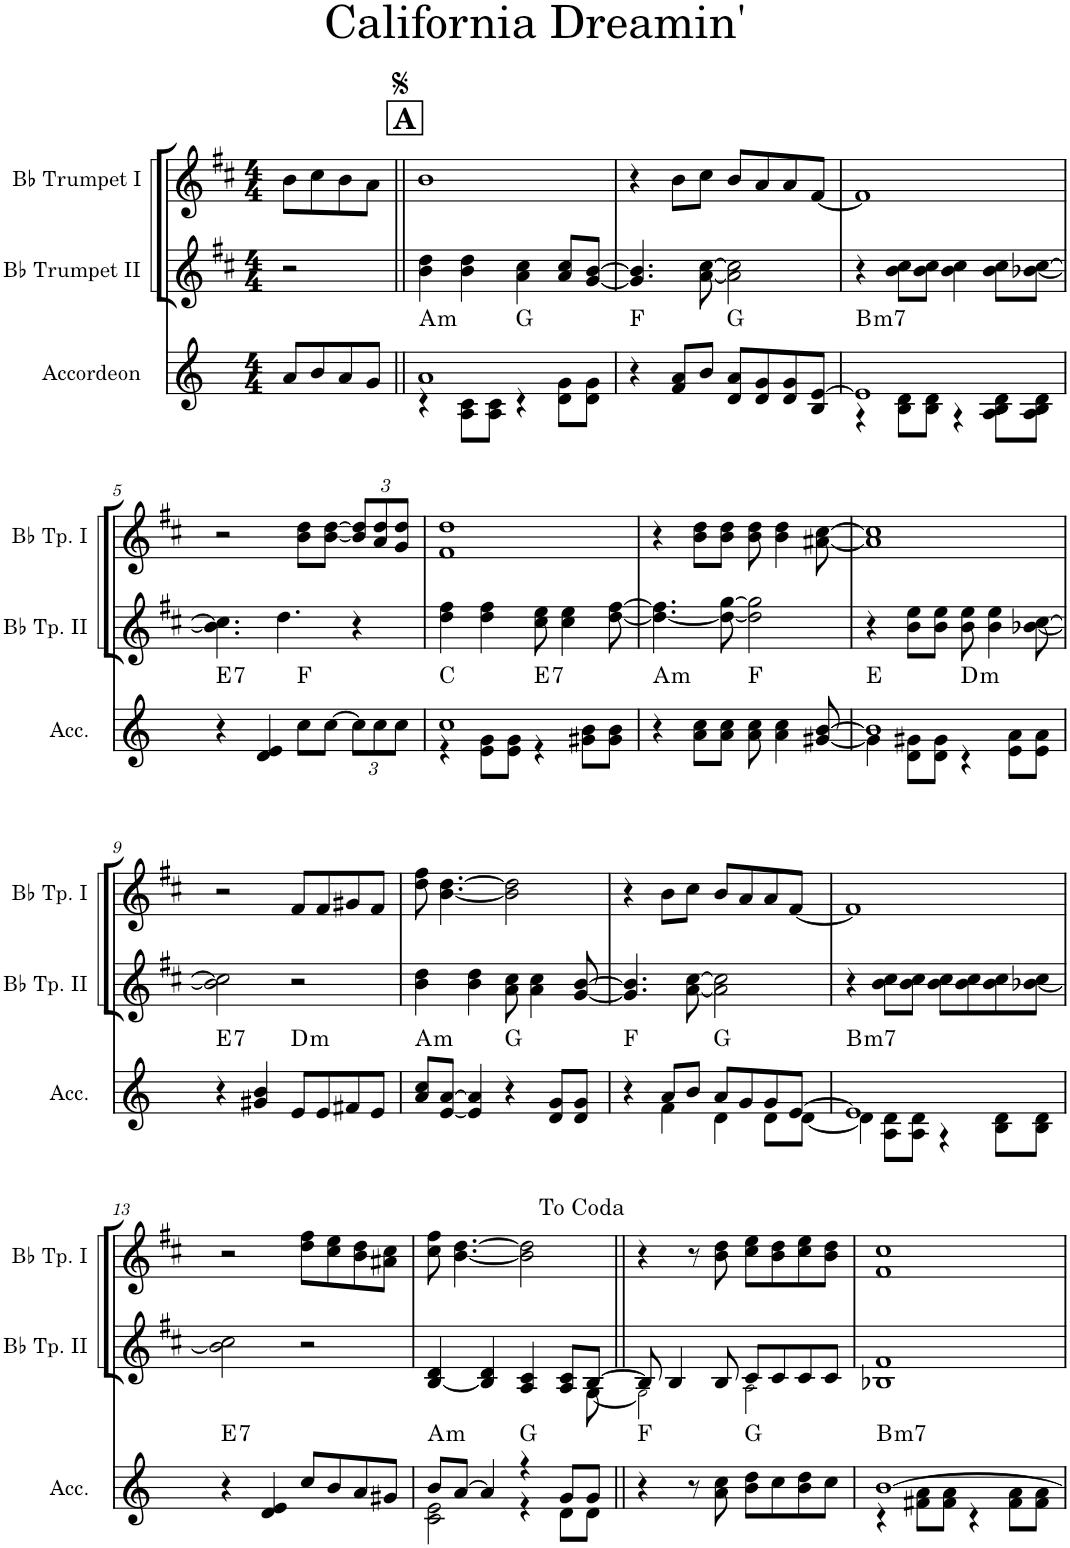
**kern	**harte	**kern	**kern
*part3	*part3	*part2	*part1
*staff3	*	*staff2	*staff1
*I"Accordeon	*	*I"Bb Trumpet II	*I"Bb Trumpet I
*I'Acc.	*	*I'Bb Tp. II	*I'Bb Tp. I
*clefG2	*	*clefG2	*clefG2
*	*	*Trd1c2	*Trd1c2
*k[]	*	*k[f#c#]	*k[f#c#]
*M4/4	*	*M4/4	*M4/4
=1	=1	=1	=1
8a/L	.	2r	8b\L
8b/	.	.	8cc#\
8a/	.	.	8b\
8g/J	.	.	8a\J
!!LO:REH:place=s1:a:B:cj:fs=14:t=A
=2||	=2||	=2||	=2||
*^	*	*	*
!	!	!LO:H:kt=m	!	!
1a	4r	A:min	4b\ 4dd\	1b
.	8A\ 8c\L	.	4b\ 4dd\	.
.	8A\ 8c\J	.	.	.
.	4r	G:maj	4a\ 4cc#\	.
.	8d\ 8g\L	.	8a/ 8cc#/L	.
.	8d\ 8g\J	.	[8g/ [8b/J	.
*v	*v	*	*	*
=3	=3	=3	=3
4r	F:maj	4.g/] 4.b/]	4r
8f/ 8a/L	.	.	8b\L
8b/J	.	[8a\ [8cc#\	8cc#\J
8d/ 8a/L	G:maj	2a\] 2cc#\]	8b/L
8d/ 8g/	.	.	8a/
8d/ 8g/	.	.	8a/
8B/ [8e/J	.	.	[8f#/J
=4	=4	=4	=4
*^	*	*	*
!	!	!LO:H:kt=m7	!	!
1e]	4r	B:min7	4r	1f#]
.	8B\ 8d\L	.	8b\ 8cc#\L	.
.	8B\ 8d\J	.	8b\ 8cc#\J	.
.	4r	.	4b\ 4cc#\	.
.	8A\ 8B\ 8d\L	.	8b\ 8cc#\L	.
.	8A\ 8B\ 8d\J	.	[8b-X\ [8cc#\J	.
!!LO:LB:g=z
=5	=5	=5	=5	=5
!	!	!LO:H:kt=7	!	!
*v	*v	*	*	*
4r	E:7	4.b-\] 4.cc#\]	2r
4d/ 4e/	.	.	.
.	.	4.dd\	.
8cc\L	F:maj	.	8b\ 8dd\L
[8cc\J	.	.	[8b\ [8dd\J
*Xbrackettup	*	*	*Xbrackettup
12cc\L]	.	4r	12b/] 12dd/]L
12cc\	.	.	12a/ 12dd/
12cc\J	.	.	12g/ 12dd/J
=6	=6	=6	=6
*^	*	*	*
1cc	4r	C:maj	4dd\ 4ff#\	1f# 1dd
.	8e\ 8g\L	.	4dd\ 4ff#\	.
.	8e\ 8g\J	.	.	.
!	!	!LO:H:kt=7	!	!
.	4r	E:7	8cc#\ 8ee\	.
.	.	.	4cc#\ 4ee\	.
.	8g#X\ 8b\L	.	.	.
.	8g#\ 8b\J	.	[8dd\ [8ff#\	.
=7	=7	=7	=7	=7
!	!	!LO:H:kt=m	!	!
*v	*v	*	*	*
4r	A:min	4.dd\_ 4.ff#\]	4r
8a\ 8cc\L	.	.	8b\ 8dd\L
8a\ 8cc\J	.	8dd\_ [8gg\	8b\ 8dd\J
8a\ 8cc\	F:maj	2dd\] 2gg\]	8b\ 8dd\
4a\ 4cc\	.	.	4b\ 4dd\
[8g#X/ [8b/	.	.	[8a#X\ [8cc#\
=8	=8	=8	=8
*^	*	*	*^
1b]	4g#\]	E:maj	4r	1cc#]	1a#]
.	8d\ 8g#X\L	.	8b\ 8ee\L	.	.
.	8d\ 8g#\J	.	8b\ 8ee\J	.	.
!	!	!LO:H:kt=m	!	!	!
.	4r	D:min	8b\ 8ee\	.	.
.	.	.	4b\ 4ee\	.	.
.	8e\ 8a\L	.	.	.	.
.	8e\ 8a\J	.	[8b-X\ [8cc#\	.	.
*	*	*	*	*v	*v
!!LO:LB:g=z
=9	=9	=9	=9	=9
!	!	!LO:H:kt=7	!	!
*v	*v	*	*	*
4r	E:7	2b-\] 2cc#\]	2r
4g#X/ 4b/	.	.	.
!	!LO:H:kt=m	!	!
8e/L	D:min	2r	8f#/L
8e/	.	.	8f#/
8f#X/	.	.	8g#X/
8e/J	.	.	8f#/J
=10	=10	=10	=10
!	!LO:H:kt=m	!	!
8a/ 8cc/L	A:min	4b\ 4dd\	8dd\ 8ff#\
[8e/ [8a/J	.	.	[4.b\ [4.dd\
4e/] 4a/]	.	4b\ 4dd\	.
4r	G:maj	8a\ 8cc#\	2b\] 2dd\]
.	.	4a\ 4cc#\	.
8d/ 8g/L	.	.	.
8d/ 8g/J	.	[8g/ [8b/	.
=11	=11	=11	=11
*^	*	*	*
4r	4ryy	F:maj	4.g/] 4.b/]	4r
8a/L	4f\	.	.	8b\L
8b/J	.	.	[8a\ [8cc#\	8cc#\J
8a/L	4d\	G:maj	2a\] 2cc#\]	8b/L
8g/	.	.	.	8a/
8g/	8d\L	.	.	8a/
[8e/J	[8d\J	.	.	[8f#/J
=12	=12	=12	=12	=12
!	!	!LO:H:kt=m7	!	!
1e]	4d\]	B:min7	4r	1f#]
.	8A\ 8d\L	.	8b\ 8cc#\L	.
.	8A\ 8d\J	.	8b\ 8cc#\J	.
.	4r	.	8b\ 8cc#\L	.
.	.	.	8b\ 8cc#\	.
.	8B\ 8d\L	.	8b\ 8cc#\	.
.	8B\ 8d\J	.	[8b-X\ 8cc#\J	.
!!LO:LB:g=z
=13	=13	=13	=13	=13
!	!	!LO:H:kt=7	!	!
*v	*v	*	*	*
4r	E:7	2b-\] 2cc#\	2r
4d/ 4e/	.	.	.
8cc/L	.	2r	8dd\ 8ff#\L
8b/	.	.	8cc#\ 8ee\
8a/	.	.	8b\ 8dd\
8g#X/J	.	.	8a#X\ 8cc#\J
=14	=14	=14	=14
*^	*	*^	*
!	!	!LO:H:kt=m	!	!	!
8b/L	2c\ 2e\	A:min	[4B/ 4d/	2..ryy	8cc#\ 8ff#\
[8a/J	.	.	.	.	[4.b\ [4.dd\
4a/]	.	.	4B/] 4d/	.	.
4r	4r	G:maj	4A/ 4c#/	.	2b\] 2dd\]
8g/L	8d\L	.	8A/ 8c#/L	.	.
8g/J	8d\J	.	[8B/J	[8G\	.
*v	*v	*	*	*	*
=15||	=15||	=15||	=15||	=15||
4r	F:maj	8B/]	2G!\]	4r
.	.	4B/	.	.
8r	.	.	.	8r
8a\ 8cc\	.	8B/	.	8b\ 8dd\
8b\ 8dd\L	G:maj	8c#/L	2A!\	8cc#\ 8ee\L
8cc\	.	8c#/	.	8b\ 8dd\
8b\ 8dd\	.	8c#/	.	8cc#\ 8ee\
8cc\J	.	8c#/J	.	8b\ 8dd\J
*	*	*v	*v	*
=16	=16	=16	=16
*^	*	*	*
!	!	!LO:H:kt=m7	!	!
[1b	4r	B:min7	1B-X 1f#	1f# 1cc#
.	8f#X\ 8a\L	.	.	.
.	8f#\ 8a\J	.	.	.
.	4r	.	.	.
.	8f#\ 8a\L	.	.	.
.	8f#\ 8a\J	.	.	.
*v	*v	*	*	*
=	=	=	=
*-	*-	*-	*-
